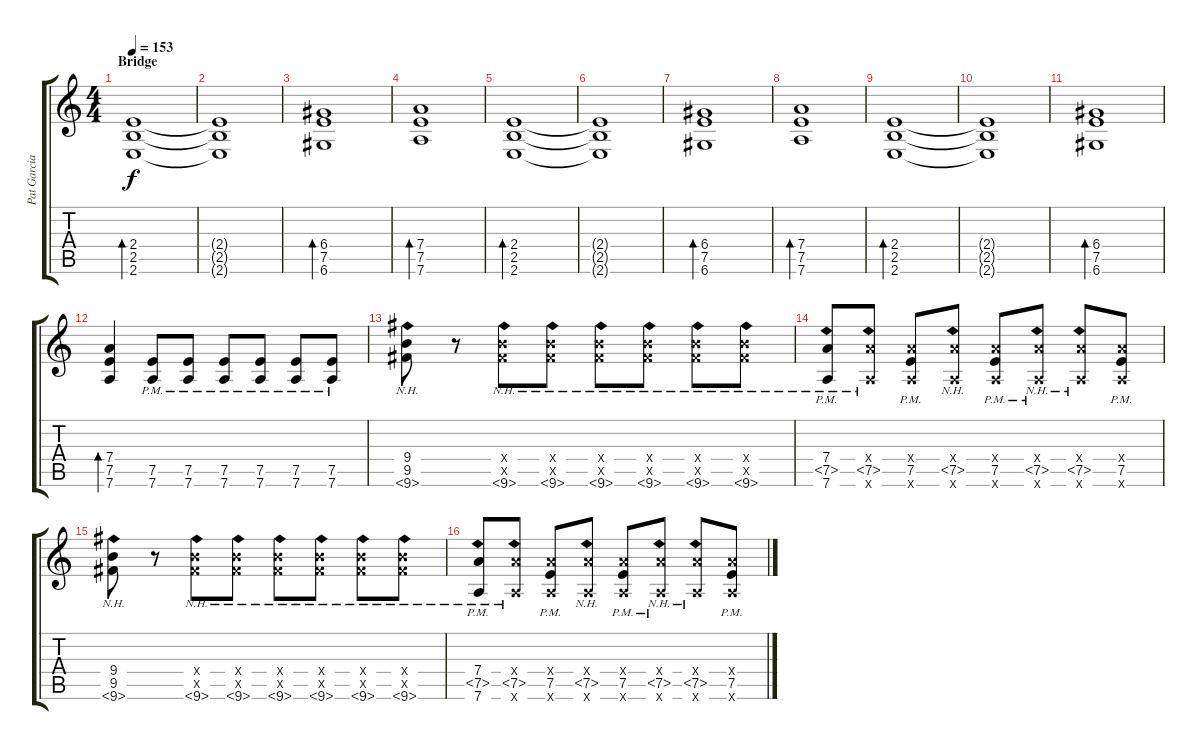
\track ("Pat Garcia" "Pat Garcia") {instrument overdrivenguitar}
\staff {score tabs}
\tuning (E4 B3 G3 D3 A2 D2) {hide}
\ts (4 4)
\section ("" "Bridge")
\tempo 153
\clef g2
\ks c
(2.4 2.5 2.6).1{bd 120 dy f} |
(2.4{t} 2.5{t} 2.6{t}).1 |
(6.4 7.5 6.6).1{bd 120} |
(7.4 7.5 7.6).1{bd 120} |
(2.4 2.5 2.6).1{bd 120} |
(2.4{t} 2.5{t} 2.6{t}).1 |
(6.4 7.5 6.6).1{bd 120} |
(7.4 7.5 7.6).1{bd 120} |
(2.4 2.5 2.6).1{bd 120} |
(2.4{t} 2.5{t} 2.6{t}).1 |
(6.4 7.5 6.6).1{bd 120} |
(7.4 7.5 7.6).4{bd 120} (7.5{pm} 7.6).8 (7.5{pm} 7.6).8 (7.5{pm} 7.6).8 (7.5{pm} 7.6).8 (7.5{pm} 7.6).8 (7.5{pm} 7.6).8 |
(9.4 9.5 9.6{nh}).8 r.8 (9.4{x} 9.5{x} 9.6{nh}).8 (9.4{x} 9.5{x} 9.6{nh}).8 (9.4{x} 9.5{x} 9.6{nh}).8 (9.4{x} 9.5{x} 9.6{nh}).8 (9.4{x} 9.5{x} 9.6{nh}).8 (9.4{x} 9.5{x} 9.6{nh}).8 |
(7.4{pm} 7.5{nh pm} 7.6).8 (7.4{x} 7.5{nh} 7.6{x}).8 (7.4{x} 7.5{pm} 7.6{x}).8 (7.4{x} 7.5{nh} 7.6{x}).8 (7.4{x} 7.5{pm} 7.6{x}).8 (7.4{x} 7.5{nh pm} 7.6{x}).8 (7.4{x} 7.5{nh} 7.6{x}).8 (7.4{x} 7.5{pm} 7.6{x}).8 |
(9.4 9.5 9.6{nh}).8 r.8 (9.4{x} 9.5{x} 9.6{nh}).8 (9.4{x} 9.5{x} 9.6{nh}).8 (9.4{x} 9.5{x} 9.6{nh}).8 (9.4{x} 9.5{x} 9.6{nh}).8 (9.4{x} 9.5{x} 9.6{nh}).8 (9.4{x} 9.5{x} 9.6{nh}).8 |
(7.4{pm} 7.5{nh pm} 7.6).8 (7.4{x} 7.5{nh} 7.6{x}).8 (7.4{x} 7.5{pm} 7.6{x}).8 (7.4{x} 7.5{nh} 7.6{x}).8 (7.4{x} 7.5{pm} 7.6{x}).8 (7.4{x} 7.5{nh pm} 7.6{x}).8 (7.4{x} 7.5{nh} 7.6{x}).8 (7.4{x} 7.5{pm} 7.6{x}).8
